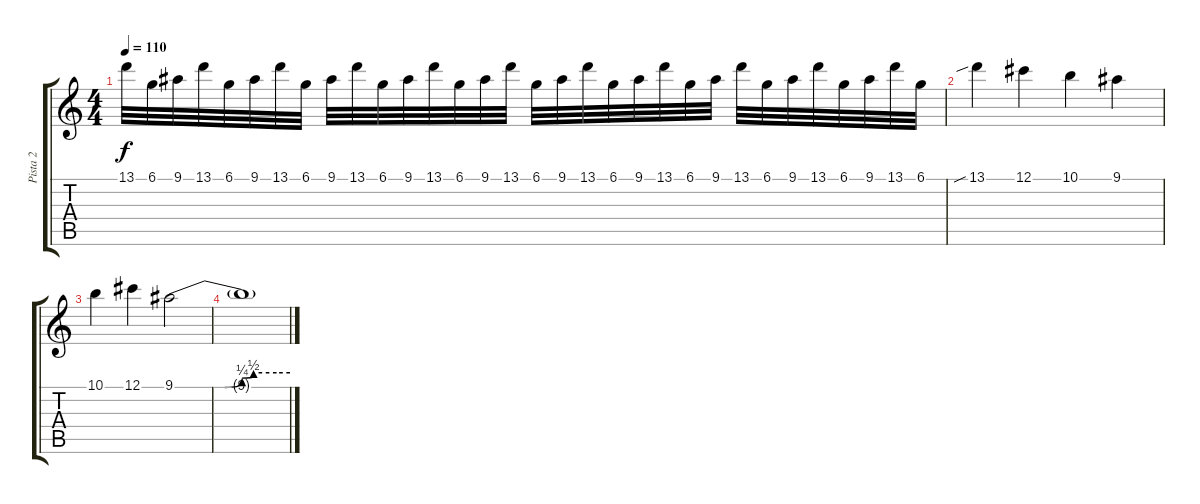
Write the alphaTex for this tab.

\track ("Pista 2" "Pista 2") {instrument distortionguitar}
\staff {score tabs}
\tuning (Db4 Ab3 E3 B2 Gb2 B1) {hide}
\ts (4 4)
\tempo 110
\clef g2
\ks c
13.1.32{dy f} 6.1.32 9.1.32 13.1.32 6.1.32 9.1.32 13.1.32 6.1.32 9.1.32 13.1.32 6.1.32 9.1.32 13.1.32 6.1.32 9.1.32 13.1.32 6.1.32 9.1.32 13.1.32 6.1.32 9.1.32 13.1.32 6.1.32 9.1.32 13.1.32 6.1.32 9.1.32 13.1.32 6.1.32 9.1.32 13.1.32 6.1.32 |
13.1{sib}.4 12.1.4 10.1.4 9.1.4 |
10.1.4 12.1.4 9.1{be (custom 0 0 15 0 26 0 35 1 41 2 53 2 60 2)}.2 |
9.1{t}.1
